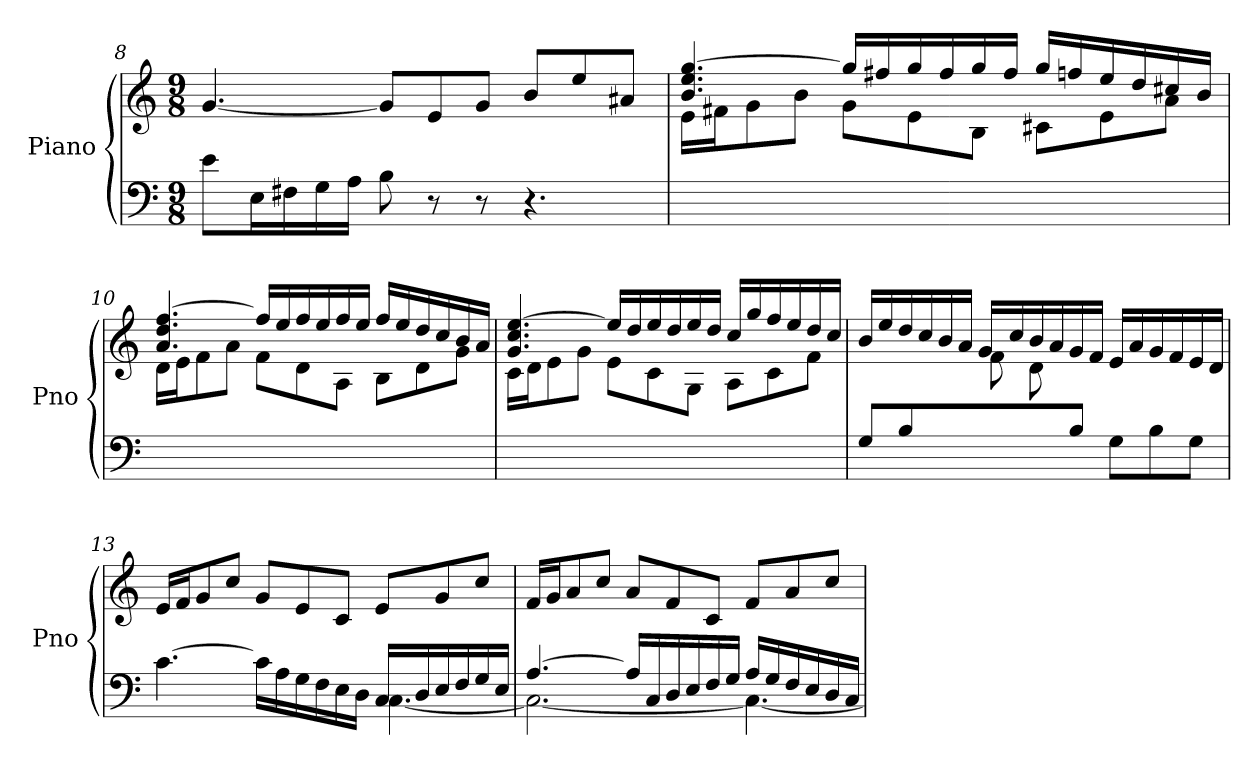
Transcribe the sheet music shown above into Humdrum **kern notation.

**kern	**kern
*part1	*part1
*staff2	*staff1
*I"Piano	*
*I'Pno	*
*clefF4	*clefG2
*k[]	*k[]
*C:	*C:
*M9/8	*M9/8
=8	=8
8e\L	[4.g/
16E\L	.
16F#X\	.
16G\	.
16A\JJ	.
8B\	8g/L]
8r	8e/
8r	8g/J
4.r	8b/L
.	8ee/
.	8a#X/J
=9	=9
*	*^
1ryy	4.b/ 4.ee/ [4.gg/	16e\LL
.	.	16f#X\J
.	.	8g\
.	.	8b\J
.	16gg/LL]	8g\L
.	16ff#X/	.
.	16gg/	8e\
.	16ff#/	.
.	16gg/	8B\J
.	16ff#/JJ	.
.	16gg/LL	8c#X\L
.	16ffn/	.
.	16ee/	8e\
.	16dd/	.
8ryy	16cc#X/	8a\J
.	16b/JJ	.
!!LO:LB:g=z	!!
=10	=10	=10
1ryy	4.a/ 4.dd/ [4.ff/	16d\LL
.	.	16e\J
.	.	8f\
.	.	8a\J
.	16ff/LL]	8f\L
.	16ee/	.
.	16ff/	8d\
.	16ee/	.
.	16ff/	8A\J
.	16ee/JJ	.
.	16ff/LL	8B\L
.	16ee/	.
.	16dd/	8d\
.	16cc/	.
8ryy	16b/	8g\J
.	16a/JJ	.
=11	=11	=11
1ryy	4.g/ 4.cc/ [4.ee/	16c\LL
.	.	16d\J
.	.	8e\
.	.	8g\J
.	16ee/LL]	8e\L
.	16dd/	.
.	16ee/	8c\
.	16dd/	.
.	16ee/	8G\J
.	16dd/JJ	.
.	16cc/LL	8A\L
.	16gg/	.
.	16ff/	8c\
.	16ee/	.
8ryy	16dd/	8f\J
.	16cc/JJ	.
=12	=12	=12
8G/L	16b/LL	4ryy
.	16ee/	.
8B/	16dd/	.
.	16cc/	.
4.ryy	16b/	8d\J
.	16a/JJ	.
.	16g/LL	8f\L
.	16cc/	.
.	16b/	8d\
.	16a/	.
8B/J	16g/	2ryy
.	16f/JJ	.
8G\L	16e/LL	.
.	16a/	.
8B\	16g/	.
.	16f/	.
8G\J	16e/	.
.	16d/JJ	.
*	*v	*v
!!LO:LB:g=z
=13	=13
*^	*
[4.c\	2.ryy	16e/LL
.	.	16f/J
.	.	8g/
.	.	8cc/J
16c\LL]	.	8g/L
16A\	.	.
16G\	.	8e/
16F\	.	.
16E\	.	8c/J
16D\JJ	.	.
16C/LL	[4.C\	8e/L
16D/	.	.
16E/	.	8g/
16F/	.	.
16G/	.	8cc/J
16E/JJ	.	.
=14	=14	=14
[4.A/	2.C\_	16f/LL
.	.	16g/J
.	.	8a/
.	.	8cc/J
16A/LL]	.	8a/L
16C/	.	.
16D/	.	8f/
16E/	.	.
16F/	.	8c/J
16G/JJ	.	.
16A/LL	4.C\_	8f/L
16G/	.	.
16F/	.	8a/
16E/	.	.
16D/	.	8cc/J
16C/JJ	.	.
*v	*v	*
=	=
*-	*-
